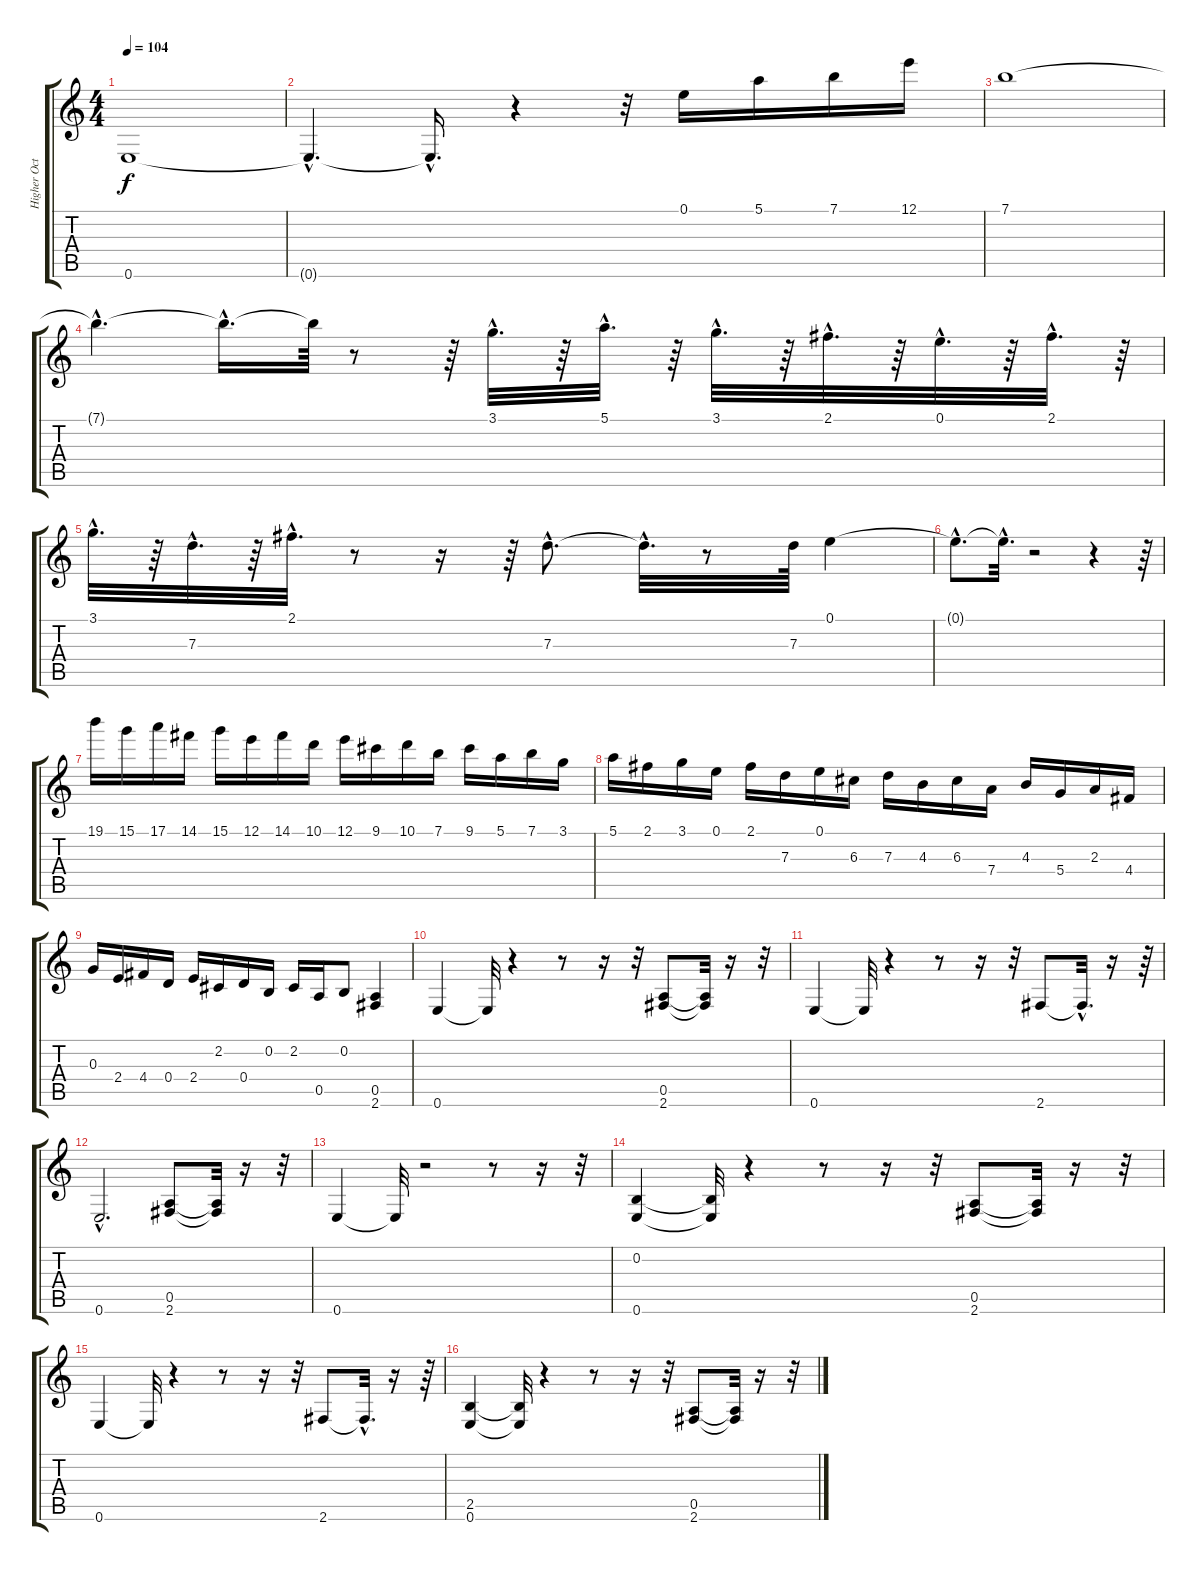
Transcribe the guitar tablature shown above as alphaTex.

\track ("Higher Octave Piano" "Higher Oct") {instrument fx3crystal}
\staff {score tabs}
\tuning (E5 B3 G4 D4 A3 E3) {hide}
\ts (4 4)
\tempo 104
\clef g2
\ks c
0.6.1{dy f instrument fx3crystal} |
0.6{hac t}.4{d} 0.6{hac t}.16{d} r.4 r.32 0.1.16 5.1.16 7.1.16 12.1.16 |
7.1.1 |
7.1{hac t}.4{d} 7.1{hac t}.16{d} 7.1{t}.64 r.8 r.64 3.1{hac}.32{d} r.64 5.1{hac}.32{d} r.64 3.1{hac}.32{d} r.64 2.1{hac}.32{d} r.64 0.1{hac}.32{d} r.64 2.1{hac}.32{d} r.64 |
3.1{hac}.32{d} r.64 7.3{hac}.32{d} r.64 2.1{hac}.32{d} r.8 r.16 r.64 7.3{hac}.8{d} 7.3{hac t}.32{d} r.8 7.3.64 0.1.4 |
0.1{hac t}.8{d} 0.1{hac t}.32{d} r.2 r.4 r.64 |
19.1.16 15.1.16 17.1.16 14.1.16 15.1.16 12.1.16 14.1.16 10.1.16 12.1.16 9.1.16 10.1.16 7.1.16 9.1.16 5.1.16 7.1.16 3.1.16 |
5.1.16 2.1.16 3.1.16 0.1.16 2.1.16 7.3.16 0.1.16 6.3.16 7.3.16 4.3.16 6.3.16 7.4.16 4.3.16 5.4.16 2.3.16 4.4.16 |
0.3.16 2.4.16 4.4.16 0.4.16 2.4.16 2.2.16 0.4.16 0.2.16 2.2.16 0.5.16 0.2.8 (0.5 2.6).4 |
0.6.4 0.6{t}.32 r.4 r.8 r.16 r.32 (0.5 2.6).8 (0.5{t} 2.6{t}).32 r.16 r.32 |
0.6.4 0.6{t}.32 r.4 r.8 r.16 r.32 2.6.8 2.6{hac t}.32{d} r.16 r.64 |
0.6{hac}.2{d} (0.5 2.6).8 (0.5{t} 2.6{t}).32 r.16 r.32 |
0.6.4 0.6{t}.32 r.2 r.8 r.16 r.32 |
(0.2 0.6).4 (0.2{t} 0.6{t}).32 r.4 r.8 r.16 r.32 (0.5 2.6).8 (0.5{t} 2.6{t}).32 r.16 r.32 |
0.6.4 0.6{t}.32 r.4 r.8 r.16 r.32 2.6.8 2.6{hac t}.32{d} r.16 r.64 |
(2.5 0.6).4 (2.5{t} 0.6{t}).32 r.4 r.8 r.16 r.32 (0.5 2.6).8 (0.5{t} 2.6{t}).32 r.16 r.32
